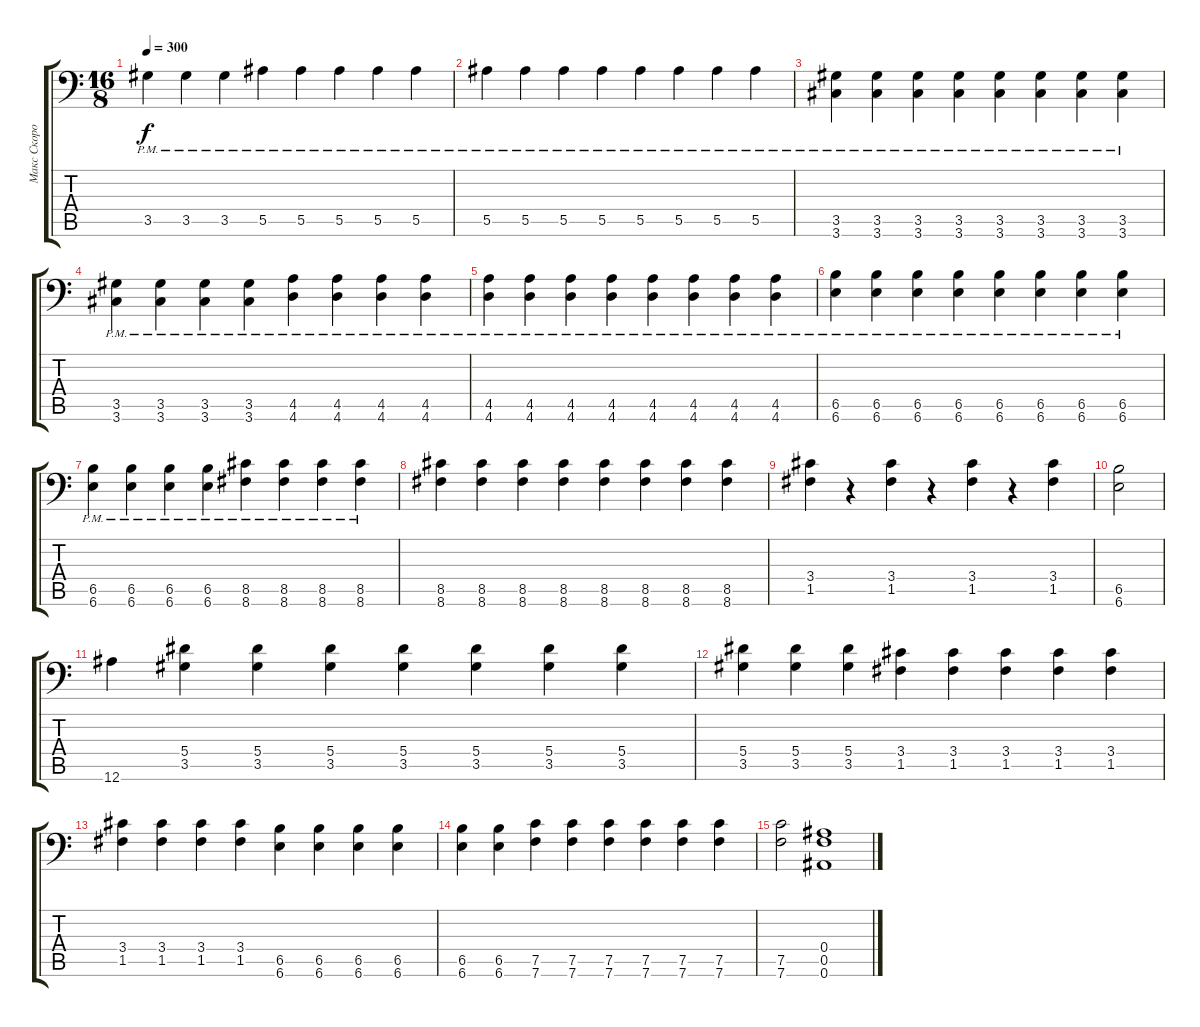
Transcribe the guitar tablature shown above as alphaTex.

\track ("Макс Скоробогатов-Вторая Гитара" "Макс Скоро") {instrument distortionguitar}
\staff {score tabs}
\tuning (C4 G3 Eb3 Bb2 F2 Bb1) {hide}
\ts (16 8)
\tempo 300
\clef f4
\ks c
3.5{pm}.4{dy f} 3.5{pm}.4 3.5{pm}.4 5.5{pm}.4 5.5{pm}.4 5.5{pm}.4 5.5{pm}.4 5.5{pm}.4 |
5.5{pm}.4 5.5{pm}.4 5.5{pm}.4 5.5{pm}.4 5.5{pm}.4 5.5{pm}.4 5.5{pm}.4 5.5{pm}.4 |
(3.5{pm} 3.6{pm}).4 (3.5{pm} 3.6{pm}).4 (3.5{pm} 3.6{pm}).4 (3.5{pm} 3.6{pm}).4 (3.5{pm} 3.6{pm}).4 (3.5{pm} 3.6{pm}).4 (3.5{pm} 3.6{pm}).4 (3.5{pm} 3.6{pm}).4 |
(3.5{pm} 3.6{pm}).4 (3.5{pm} 3.6{pm}).4 (3.5{pm} 3.6{pm}).4 (3.5{pm} 3.6{pm}).4 (4.5{pm} 4.6{pm}).4 (4.5{pm} 4.6{pm}).4 (4.5{pm} 4.6{pm}).4 (4.5{pm} 4.6{pm}).4 |
(4.5{pm} 4.6{pm}).4 (4.5{pm} 4.6{pm}).4 (4.5{pm} 4.6{pm}).4 (4.5{pm} 4.6{pm}).4 (4.5{pm} 4.6{pm}).4 (4.5{pm} 4.6{pm}).4 (4.5{pm} 4.6{pm}).4 (4.5{pm} 4.6{pm}).4 |
(6.5{pm} 6.6{pm}).4 (6.5{pm} 6.6{pm}).4 (6.5{pm} 6.6{pm}).4 (6.5{pm} 6.6{pm}).4 (6.5{pm} 6.6{pm}).4 (6.5{pm} 6.6{pm}).4 (6.5{pm} 6.6{pm}).4 (6.5{pm} 6.6{pm}).4 |
(6.5{pm} 6.6{pm}).4 (6.5{pm} 6.6{pm}).4 (6.5{pm} 6.6{pm}).4 (6.5{pm} 6.6{pm}).4 (8.5{pm} 8.6{pm}).4 (8.5{pm} 8.6{pm}).4 (8.5{pm} 8.6{pm}).4 (8.5{pm} 8.6{pm}).4 |
(8.5 8.6).4 (8.5 8.6).4 (8.5 8.6).4 (8.5 8.6).4 (8.5 8.6).4 (8.5 8.6).4 (8.5 8.6).4 (8.5 8.6).4 |
(3.4 1.5).4 r.4 (3.4 1.5).4 r.4 (3.4 1.5).4 r.4 (3.4 1.5).4 |
(6.5 6.6).2 |
12.6.4 (5.4 3.5).4 (5.4 3.5).4 (5.4 3.5).4 (5.4 3.5).4 (5.4 3.5).4 (5.4 3.5).4 (5.4 3.5).4 |
(5.4 3.5).4 (5.4 3.5).4 (5.4 3.5).4 (3.4 1.5).4 (3.4 1.5).4 (3.4 1.5).4 (3.4 1.5).4 (3.4 1.5).4 |
(3.4 1.5).4 (3.4 1.5).4 (3.4 1.5).4 (3.4 1.5).4 (6.5 6.6).4 (6.5 6.6).4 (6.5 6.6).4 (6.5 6.6).4 |
(6.5 6.6).4 (6.5 6.6).4 (7.5 7.6).4 (7.5 7.6).4 (7.5 7.6).4 (7.5 7.6).4 (7.5 7.6).4 (7.5 7.6).4 |
(7.5 7.6).2 (0.4 0.5 0.6).1
